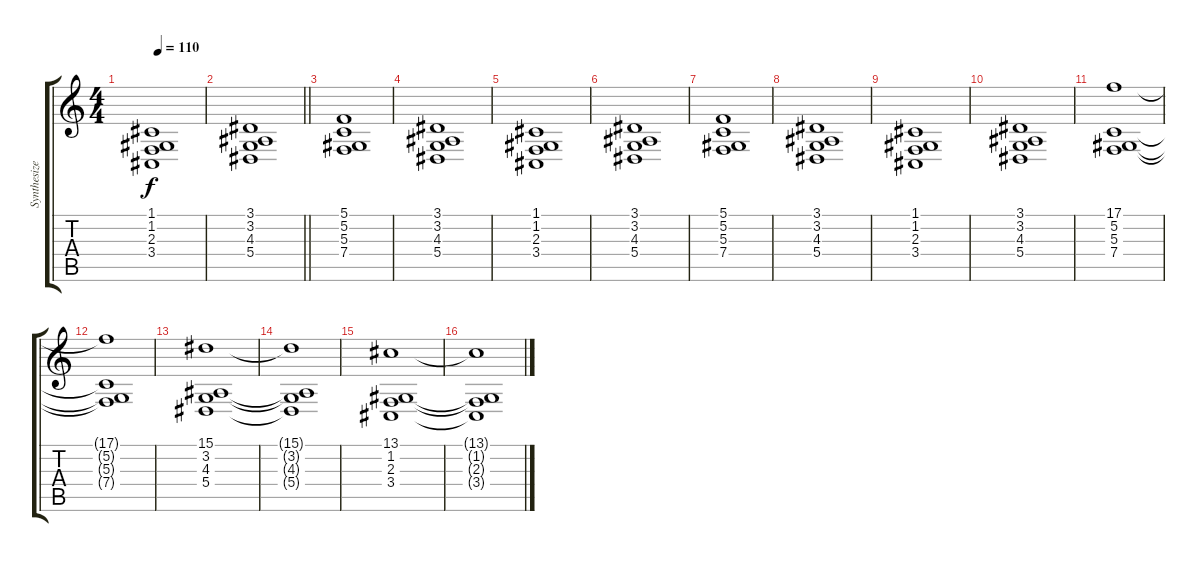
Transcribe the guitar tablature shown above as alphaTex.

\track ("Synthesizer 1" "Synthesize") {instrument fx7echoes}
\staff {score tabs}
\tuning (C4 G3 Eb3 Bb2 F2 C2) {hide}
\ts (4 4)
\tempo 110
\clef g2
\ks c
(1.1 1.2 2.3 3.4).1{dy f} |
\barLineRight lightlight
(3.1 3.2 4.3 5.4).1 |
\section ("" "")
(5.1 5.2 5.3 7.4).1 |
(3.1 3.2 4.3 5.4).1 |
(1.1 1.2 2.3 3.4).1 |
(3.1 3.2 4.3 5.4).1 |
(5.1 5.2 5.3 7.4).1 |
(3.1 3.2 4.3 5.4).1 |
(1.1 1.2 2.3 3.4).1 |
(3.1 3.2 4.3 5.4).1 |
(17.1 5.2 5.3 7.4).1 |
(17.1{t} 5.2{t} 5.3{t} 7.4{t}).1 |
(15.1 3.2 4.3 5.4).1 |
(15.1{t} 3.2{t} 4.3{t} 5.4{t}).1 |
(13.1 1.2 2.3 3.4).1 |
(13.1{t} 1.2{t} 2.3{t} 3.4{t}).1
